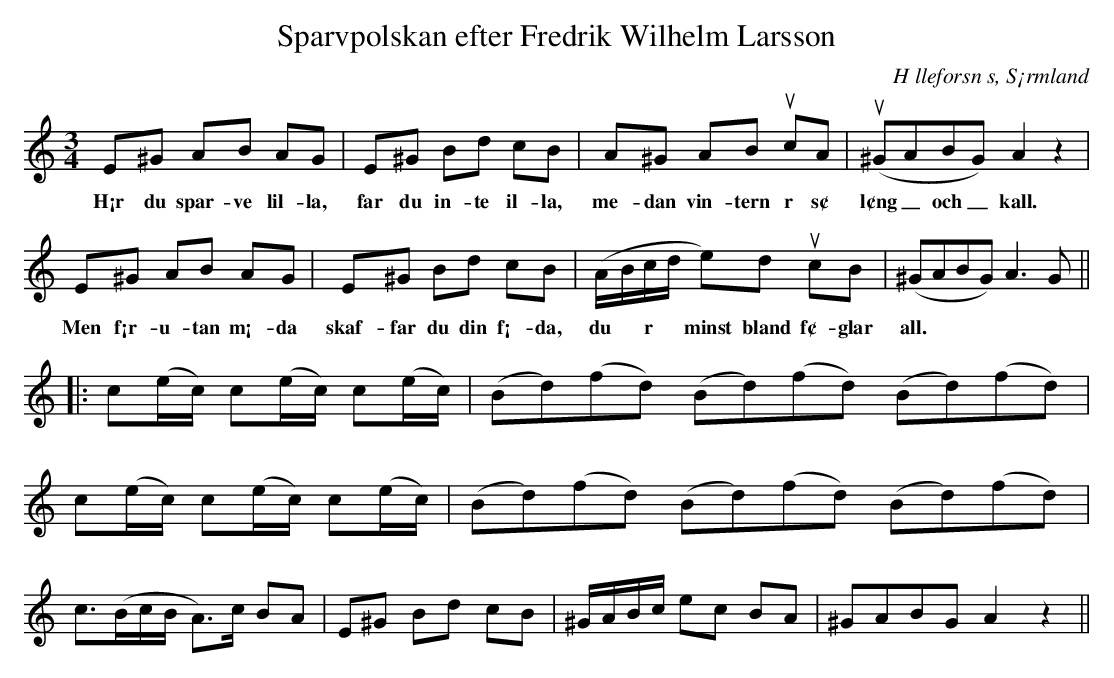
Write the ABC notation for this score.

X:1
T:Sparvpolskan efter Fredrik Wilhelm Larsson
O:H lleforsn s, S¡rmland
M:3/4
L:1/8
K:Am
E^G AB AG | E^G Bd cB | A^G AB ucA | (u^GABG) A2 z2 |
w: H¡r du spar-ve lil-la, far du in-te il-la, me-dan vin-tern  r s¢ l¢ng_ och_ kall.
E^G AB AG | E^G Bd cB | (A/B/c/d/ e)d ucB | (^GABG) A2>G2 ||
w: Men f¡r-u-tan m¡-da skaf-far du din f¡-da, du ~  r ~ minst bland f¢-glar all.
|: c(e/c/) c(e/c/) c(e/c/) | (Bd)(fd) (Bd)(fd) (Bd)(fd) |
   c(e/c/) c(e/c/) c(e/c/) | (Bd)(fd) (Bd)(fd) (Bd)(fd) |
   c3/2(B/c/B/ A>)c BA | E^G Bd cB | ^G/A/B/c/ ec BA | ^GABG A2 z2 ||
